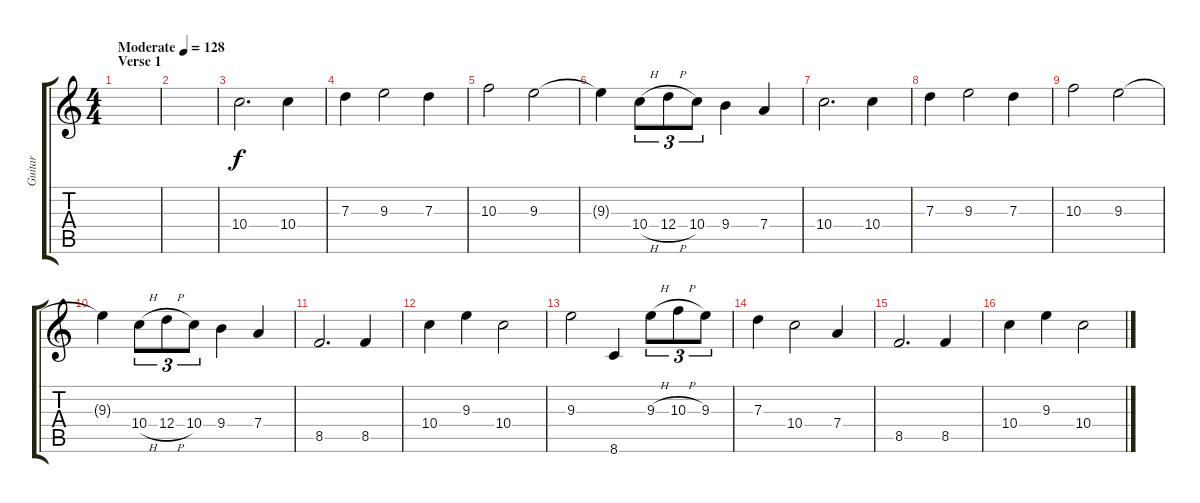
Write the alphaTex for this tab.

\track ("Guitar" "Guitar") {instrument overdrivenguitar}
\staff {score tabs}
\tuning (E4 B3 G3 D3 A2 E2) {hide}
\ts (4 4)
\section ("" "Verse 1")
\tempo (128 "Moderate")
\clef g2
\ks c
|
|
10.4.2{d} 10.4.4 |
7.3.4 9.3.2 7.3.4 |
10.3.2 9.3.2 |
9.3{t}.4 10.4{h}.8{tu (3 2)} 12.4{h}.8{tu (3 2)} 10.4.8{tu (3 2)} 9.4.4 7.4.4 |
10.4.2{d} 10.4.4 |
7.3.4 9.3.2 7.3.4 |
10.3.2 9.3.2 |
9.3{t}.4 10.4{h}.8{tu (3 2)} 12.4{h}.8{tu (3 2)} 10.4.8{tu (3 2)} 9.4.4 7.4.4 |
8.5.2{d} 8.5.4 |
10.4.4 9.3.4 10.4.2 |
9.3.2 8.6.4 9.3{h}.8{tu (3 2)} 10.3{h}.8{tu (3 2)} 9.3.8{tu (3 2)} |
7.3.4 10.4.2 7.4.4 |
8.5.2{d} 8.5.4 |
10.4.4 9.3.4 10.4.2
